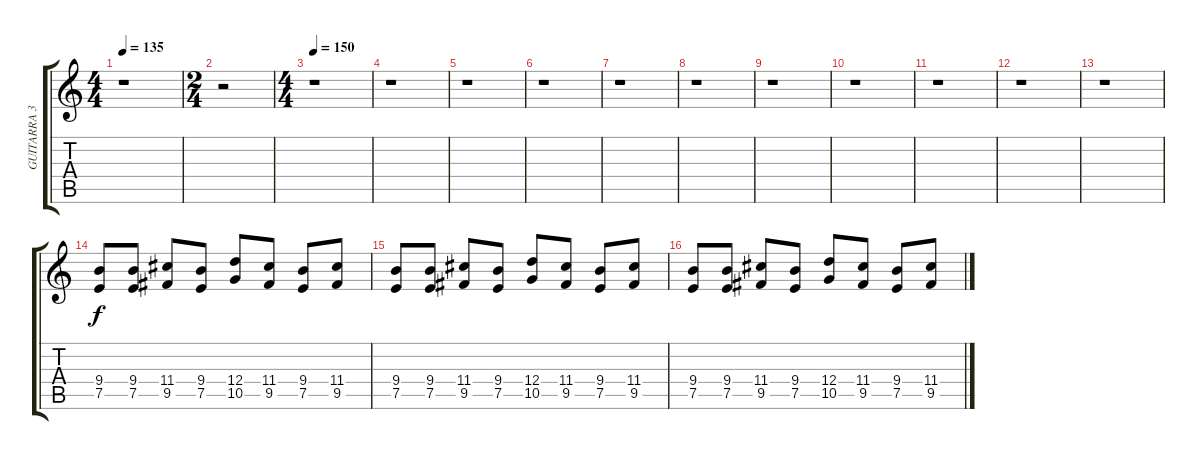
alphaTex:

\track ("GUITARRA 3" "GUITARRA 3") {instrument acousticguitarsteel}
\staff {score tabs}
\tuning (E4 B3 G3 D3 A2 E2) {hide}
\ts (4 4)
\tempo 135
\clef g2
\ks c
r.1{dy f} |
\ts (2 4)
r.2 |
\ts (4 4)
\tempo 150
r.1 |
r.1 |
r.1 |
r.1 |
r.1 |
r.1 |
r.1 |
r.1 |
r.1 |
r.1 |
r.1 |
(9.4 7.5).8{volume 4 instrument electricguitarmuted} (9.4 7.5).8 (11.4 9.5).8 (9.4 7.5).8 (12.4 10.5).8 (11.4 9.5).8 (9.4 7.5).8 (11.4 9.5).8 |
(9.4 7.5).8 (9.4 7.5).8 (11.4 9.5).8 (9.4 7.5).8 (12.4 10.5).8 (11.4 9.5).8 (9.4 7.5).8 (11.4 9.5).8 |
(9.4 7.5).8 (9.4 7.5).8 (11.4 9.5).8 (9.4 7.5).8 (12.4 10.5).8 (11.4 9.5).8 (9.4 7.5).8 (11.4 9.5).8
